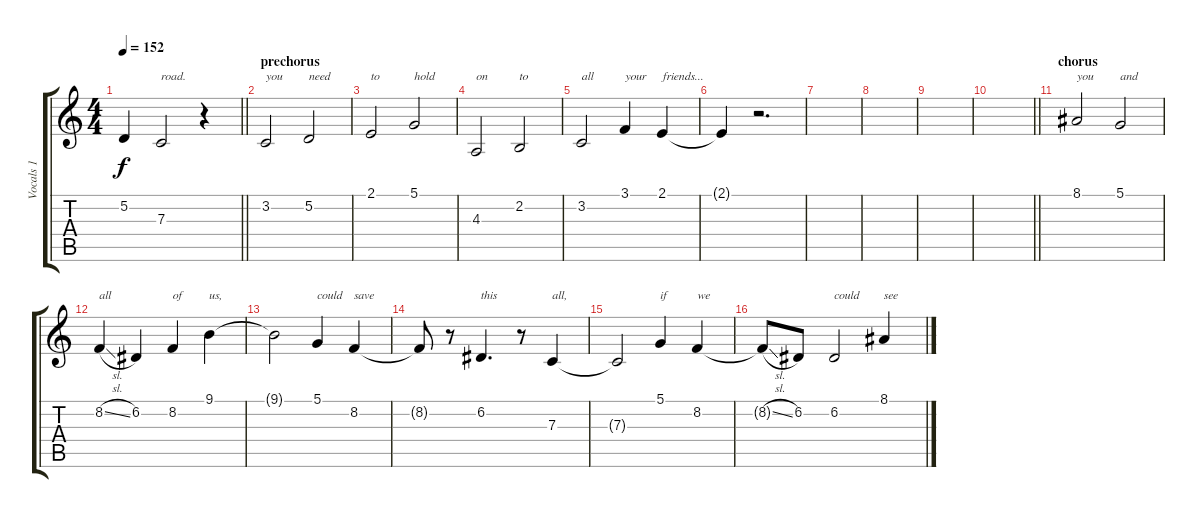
\track ("Vocals 1" "Vocals 1") {instrument clarinet}
\staff {score tabs}
\tuning (D4 A3 F3 C3 G2 C2) {hide}
\ts (4 4)
\tempo 152
\clef g2
\barLineRight lightlight
\ks c
5.2{t}.4{dy f} 7.3.2{txt "road."} r.4 |
\section ("" "prechorus")
3.2.2{txt "you"} 5.2.2{txt "need"} |
2.1.2{txt "to"} 5.1.2{txt "hold"} |
4.3.2{txt "on"} 2.2.2{txt "to"} |
3.2.2{txt "all"} 3.1.4{txt "your"} 2.1.4{txt "friends..."} |
2.1{t}.4 r.2{d} |
|
|
|
\barLineRight lightlight
|
\section ("" "chorus")
8.1.2{txt "you"} 5.1.2{txt "and"} |
8.2{sl}.4{txt "all"} 6.2.4 8.2.4{txt "of"} 9.1.4{txt "us,"} |
9.1{t}.2 5.1.4{txt "could"} 8.2.4{txt "save"} |
8.2{t}.8 r.8 6.2.4{d txt "this"} r.8 7.3.4{txt "all,"} |
7.3{t}.2 5.1.4{txt "if"} 8.2.4{txt "we"} |
8.2{sl t}.8 6.2.8 6.2.2{txt "could"} 8.1.4{txt "see"}
